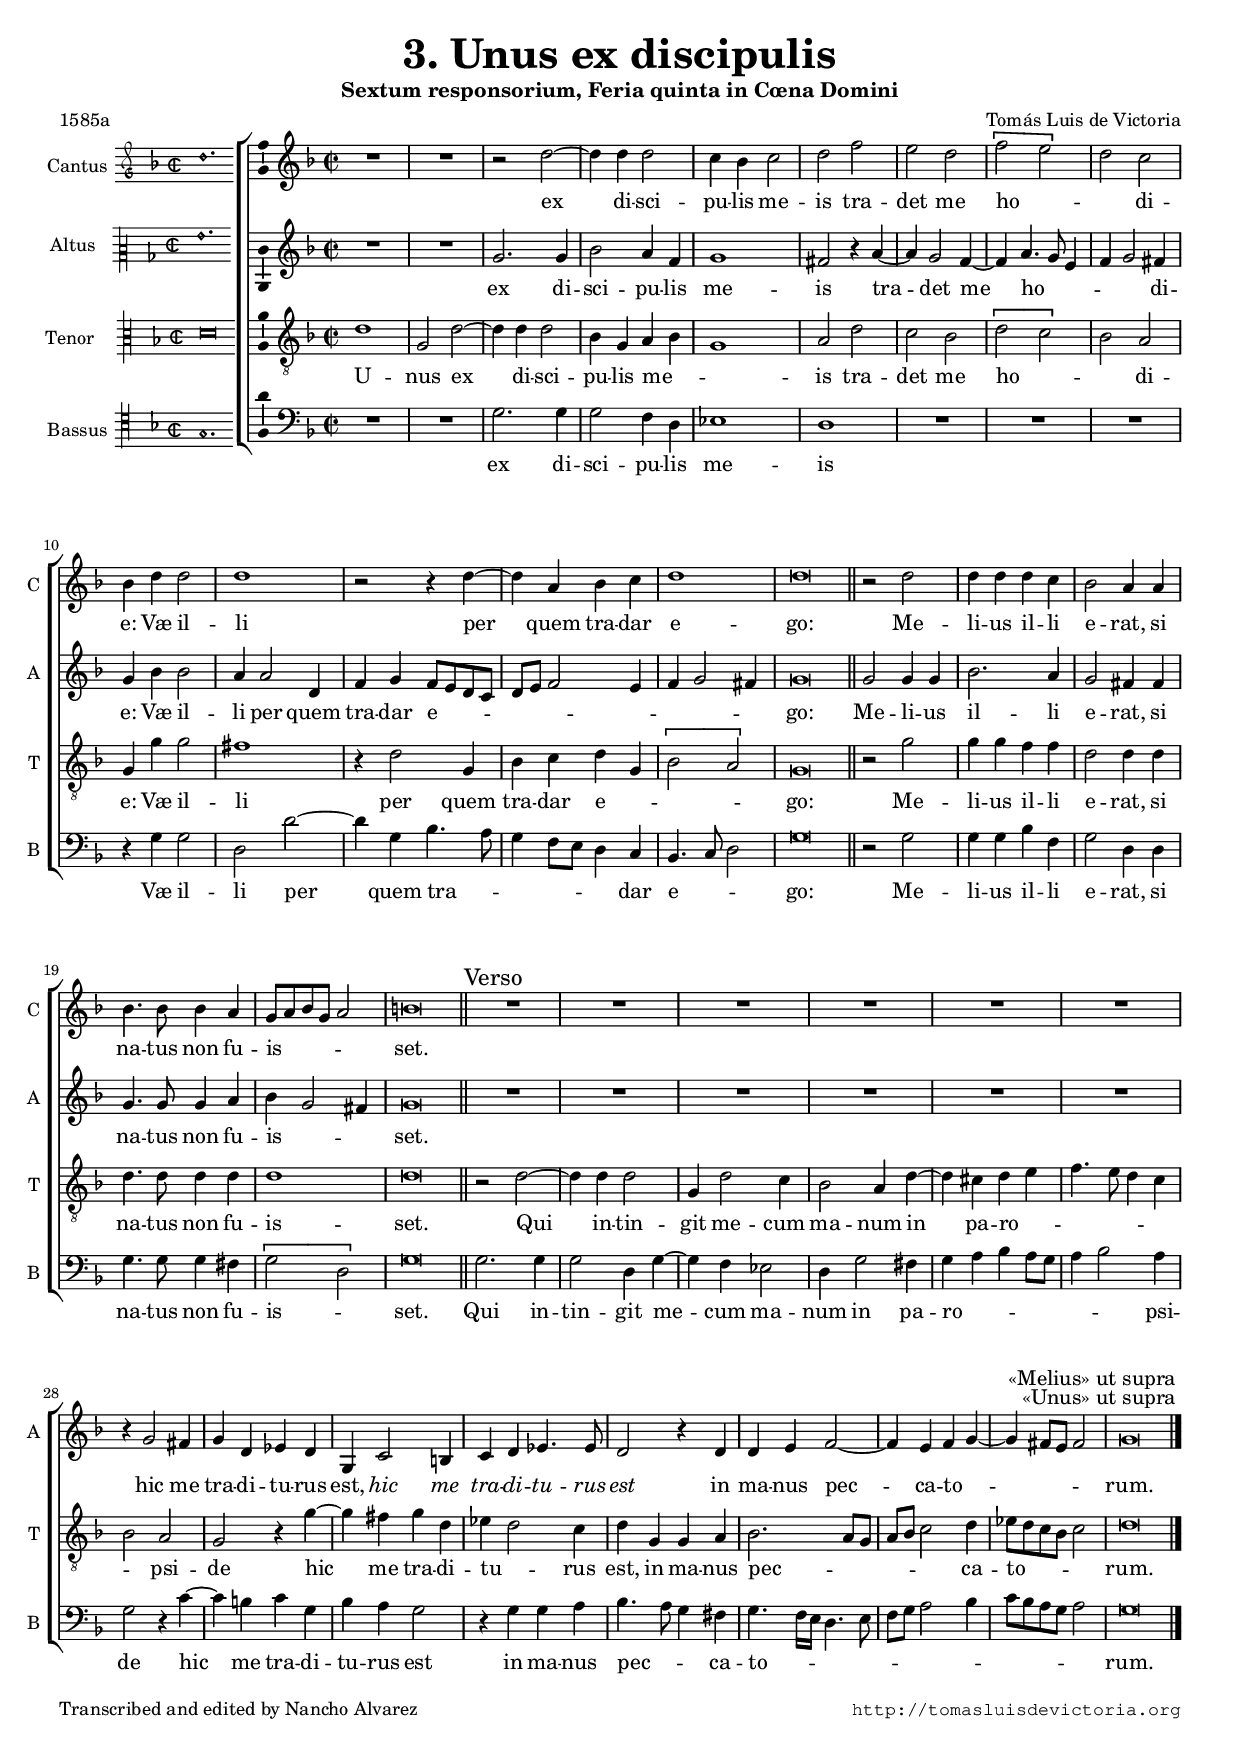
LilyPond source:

\version "2.18.0"

#(set-default-paper-size "a4")
#(set-global-staff-size 16)
#(ly:set-option 'point-and-click #f)
%mobile -s15.5 -i3.0 -m7 -ball

italicas=\override LyricText.font-shape = #'italic
rectas=\override LyricText.font-shape = #'upright
ss=\once \set suggestAccidentals = ##t
incipitwidth=20

htitle="3. Unus ex discipulis"
hcomposer="Victoria"


\header {
	title=\markup{\fontsize #3 "3. Unus ex discipulis" }
	subtitle=\markup{"Sextum responsorium, Feria quinta in Cœna Domini"}
	composer="Tomás Luis de Victoria"
        pdfauthor=\composer
	poet = "1585a"
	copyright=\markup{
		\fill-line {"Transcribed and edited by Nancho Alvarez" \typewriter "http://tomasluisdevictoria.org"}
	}
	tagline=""
}

global={\key d \minor \time 2/2 \skip 1*15 \bar "||"
        			\skip 1*6 \bar "||"
        			%tablet \break
				\skip 1*15 \bar "|." 
}


cantus={
	R1 |
	R |
	r2 d'' ~ |
	d''4 d'' d''2 |
%5
	c''4 bes' c''2 |
	d'' f'' |
	e'' d'' |
	\[f'' e''\] |
	d'' c'' |
%10
	bes'4 d'' d''2 |
	d''1 |
	r2 r4 d'' ~ |
	d'' a' bes' c'' |
	d''1 |
%15
	d''\breve*1/2 |
	r2 d'' |
	d''4 d'' d'' c'' |
	bes'2 a'4 a' |
	bes'4. bes'8 bes'4 a' |
%20
	g'8 a' bes' g' a'2 |
	b'\breve*1/2 |
	\override Score.RehearsalMark.self-alignment-X = #left
	\override Score.RehearsalMark.break-visibility = #end-of-line-invisible
	\mark \markup{"Verso"}
	R1 |
	R |
	R |
%25
	R |
	R |
	R |
	R |
	R |
%30
	R |
	R |
	R |
	R |
	R |
%35
	R |
	R
	\override Score.RehearsalMark.self-alignment-X = #right
	\override Score.RehearsalMark.break-visibility = #begin-of-line-invisible
	\mark \markup{\smaller \right-column{"«Melius» ut supra" "«Unus» ut supra"}}
}

altus={
	R1 |
	R |
	g'2. g'4 |
	bes'2 a'4 f' |
%5
	g'1 |
	fis'2 r4 a' ~ |
	a' g'2 f'4 ~ |
	f' a'4. g'8 e'4 |
	f' g'2 fis'4 |
%10
	g' bes' bes'2 |
	a'4 a'2 d'4 |
	f' g' f'8 e' d' c' | % rubio: \ss fis'4
	d' e' f'2 e'4 |
	f' g'2 fis'4 |
%15
	g'\breve*1/2 |
	g'2 g'4 g' |
	bes'2. a'4 |
	g'2 fis'4 fis' |
	g'4. g'8 g'4 a' |
%20
	bes' g'2 fis'4 |
	g'\breve*1/2 |
	R1 |
	R |
	R |
%25
	R |
	R |
	R |
	r4 g'2 fis'4 |
	g' d' ees' d' |
%30
	g c'2 b4 |
	c' d' ees'4. ees'8 |
	d'2 r4 d' |
	d' e' f'2 ~ |
	f'4 e' f' g' ~ |
%35
	g' fis'8 e' fis'2 |
	g'\breve*1/2
}

tenor={
	d'1 |
	g2 d' ~ |
	d'4 d' d'2 |
	bes4 g a bes |
%5
	g1 |
	a2 d' |
	c' bes |
	\[d' c'\] |
	bes a |
%10
	g4 g' g'2 |
	fis'1 |
	r4 d'2 g4 |
	bes c' d' g |
	\[bes2 a\] |
%15
	g\breve*1/2 |
	r2 g' |
	g'4 g' f' f' |
	d'2 d'4 d' |
	d'4. d'8 d'4 d' |
%20
	d'1 |
	d'\breve*1/2 |
	r2 d' ~ |
	d'4 d' d'2 |
	g4 d'2 c'4 |
%25
	bes2 a4 d' ~ |
	d' cis' d' e' |
	f'4. e'8 d'4 c' |
	bes2 a |
	g r4 g' ~ |
%30
	g' fis' g' d' |
	ees' d'2 c'4 |
	d' g g a |
	bes2. a8 g |
	a bes c'2 d'4 |
%35
	ees'8 d' c' bes c'2 |
	d'\breve*1/2
}

bassus={
	R1 |
	R |
	g2. g4 |
	g2 f4 d |
%5
	ees1 |
	d |
	R |
	R |
	R |
%10
	r4 g g2 |
	d d' ~ |
	d'4 g bes4. a8 |
	g4 f8 e d4 c |
	bes,4. c8 d2 |
%15
	g\breve*1/2 |
	r2 g |
	g4 g bes f |
	g2 d4 d |
	g4. g8 g4 fis |
%20
	\[g2 d\] |
	g\breve*1/2 |
	g2. g4 |
	g2 d4 g ~ |
	g f ees2 |
%25
	d4 g2 fis4 |
	g a bes a8 g |
	a4 bes2 a4 |
	g2 r4 c' ~ |
	c' b c' g |
%30
	bes a g2 |
	r4 g g a |
	bes4. a8 g4 fis |
	g4. f16 e d4. e8 |
	f g a2 bes4 |
%35
	c'8 bes a g a2 |
	g\breve*1/2
}


textocantus=\lyricmode{
ex  _ di -- sci -- pu -- lis me -- is 
tra -- det me  ho -- _ _ di -- e:
Væ il -- li
per _ quem tra -- dar e -- go:
Me -- li -- us il -- li e -- rat, 
si na -- tus non fu -- is -- _ _ _ _ set.
}

textoaltus=\lyricmode{
ex  di -- sci -- pu -- lis me -- is 
tra -- _ det me  _ ho -- _ _ _ _ di -- e:
Væ il -- li
per quem tra -- dar e -- _ _ _ _ _ _ _ _ _ _ go:
Me -- li -- us il -- li e -- rat, 
si na -- tus non fu -- is -- _ _ set.
hic me tra -- di -- tu -- rus est,
\italicas hic me tra -- di -- tu -- rus est \rectas 
in ma -- nus pec -- _ ca -- to -- _ _ _ _ _ rum.
}

textotenor=\lyricmode{
U -- nus 
ex  _ di -- sci -- pu -- lis me -- _ _ is 
tra -- det me  ho -- _ _ di -- e:
Væ il -- li
per quem tra -- dar e -- _ _ _ go:
Me -- li -- us il -- li e -- rat, 
si na -- tus non fu -- is -- set.
Qui _ in -- tin -- git me -- cum ma -- num in _ pa -- ro -- _ _ _ _ _ _ psi -- de
hic _ me tra -- di -- tu -- _ rus est,
in ma -- nus pec -- _ _ _ _ _ ca -- to -- _ _ _ _ rum.
}

textobassus=\lyricmode{
ex   di -- sci -- pu -- lis me -- is 
Væ il -- li
per _ quem tra -- _ _ _ _ _ dar e -- _ _ go:
Me -- li -- us il -- li e -- rat, 
si na -- tus non fu -- is -- _ set.
Qui in -- tin -- git me -- _ cum ma -- num in  pa -- ro -- _ _ _ _ _ _ psi -- de
hic _ me tra -- di -- tu -- rus est
in ma -- nus pec -- _ _ ca -- to -- _ _ _ _ _ _ _ _ _ _ _ _ _ rum.
}



incipitcantus=\markup{
	\score{
		{ 
		\set Staff.instrumentName="Cantus "
		\override NoteHead.style = #'neomensural
		\override Rest.style = #'neomensural
		\override Staff.TimeSignature.style = #'neomensural
		\cadenzaOn 
		\clef "petrucci-g"
		\key d \minor
		\time 2/2
		d''1.
		} 
	\layout { line-width=\incipitwidth indent = 0 }
	}
}


incipitaltus=\markup{
	\score{
		{ 
		\set Staff.instrumentName="Altus   "
		\override NoteHead.style = #'neomensural 
		\override Rest.style = #'neomensural
		\override Staff.TimeSignature.style = #'neomensural
		\cadenzaOn 
		\clef "petrucci-c2"
		\key d \minor
		\time 2/2
		g'1.
		} 
	\layout { line-width=\incipitwidth indent = 0 }
	}
}


incipittenor=\markup{
	\score{
		{ 
		\set Staff.instrumentName="Tenor    "
		\override NoteHead.style = #'neomensural 
		\override Rest.style = #'neomensural
		\override Staff.TimeSignature.style = #'neomensural
		\cadenzaOn 
		\clef "petrucci-c3"
		\key d \minor
		\time 2/2
		d'\breve
		} 
	\layout { line-width=\incipitwidth indent = 0 }
	}
}


incipitbassus=\markup{
	\score{
		{ 
		\set Staff.instrumentName="Bassus "
		\override NoteHead.style = #'neomensural 
		\override Rest.style = #'neomensural
		\override Staff.TimeSignature.style = #'neomensural
		\cadenzaOn 
		\clef "petrucci-c4"
		\key d \minor
		\time 2/2
		g1.
		} 
	\layout { line-width=\incipitwidth indent = 0 }
	}
}





\score {
\transpose c' c' {
\new ChoirStaff<<

	\new Staff <<\global
	\new Voice="v1" {
		\set Staff.instrumentName=\incipitcantus
		\set Staff.shortInstrumentName="C "
		\clef "treble"
		\cantus }
	\new Lyrics \lyricsto "v1" {\textocantus }
	>>

	
	\new Staff << \global
	\new Voice="v2" {
		\set Staff.instrumentName=\incipitaltus
		\set Staff.shortInstrumentName="A "
		\clef "treble" 
		\altus}
	\new Lyrics \lyricsto "v2" {\textoaltus }
	>>

	
	\new Staff <<\global
	\new Voice="v3" {
		\set Staff.instrumentName=\incipittenor
		\set Staff.shortInstrumentName="T "
		\clef "G_8"
		\tenor }
	\new Lyrics \lyricsto "v3" {\textotenor }
	>>
	

	\new Staff <<\global
	\new Voice="v4" {
		\set Staff.instrumentName=\incipitbassus
		\set Staff.shortInstrumentName="B "
		\clef "bass" 
		\bassus }
	\new Lyrics \lyricsto "v4" {\textobassus}
	>>
	
>>
}%transpose

\layout{ 
	\context {\Score \override BarNumber.padding = #2 }
	\context {\Lyrics 
			\override LyricText.font-size = #1.5 
			\override LyricHyphen.minimum-distance = #0.33
	}
	\context {\Voice melismaBusyProperties = #'() }
	\context { \Staff \RemoveEmptyStaves }
	\context {\Staff \consists Ambitus_engraver 
			\override LigatureBracket.padding = #1
			\override VerticalAxisGroup.staff-staff-spacing =
			#'((basic-distance . 11) (minimum-distance . 0) (padding . 1))
	}
}

%\midi {}

}

\paper{
	evenHeaderMarkup=\markup  \fill-line { \hcomposer \htitle #" " } %notablet
	%tablet evenHeaderMarkup=\markup  \fill-line { \fromproperty #'page:page-number-string \htitle \hcomposer }
	%tablet oddHeaderMarkup= \markup  \fill-line { \on-the-fly #not-first-page \hcomposer \on-the-fly #not-first-page \htitle \on-the-fly #not-first-page \fromproperty #'page:page-number-string }
	%system-count=8
	%page-count=1
	ragged-last-bottom = ##f
	indent=3.2\cm
	system-system-spacing =
	#'((basic-distance . 20) (minimum-distance . 0) (padding . 5))
	top-system-spacing = % header
	#'((basic-distance . 8) (minimum-distance . 0) (padding . 0))
	last-bottom-spacing = % footer
	#'((basic-distance . 12) (minimum-distance . 0) (padding . 0))
	%top-markup-spacing #'basic-distance = 0
	%markup-system-spacing #'basic-distance = 20
}
